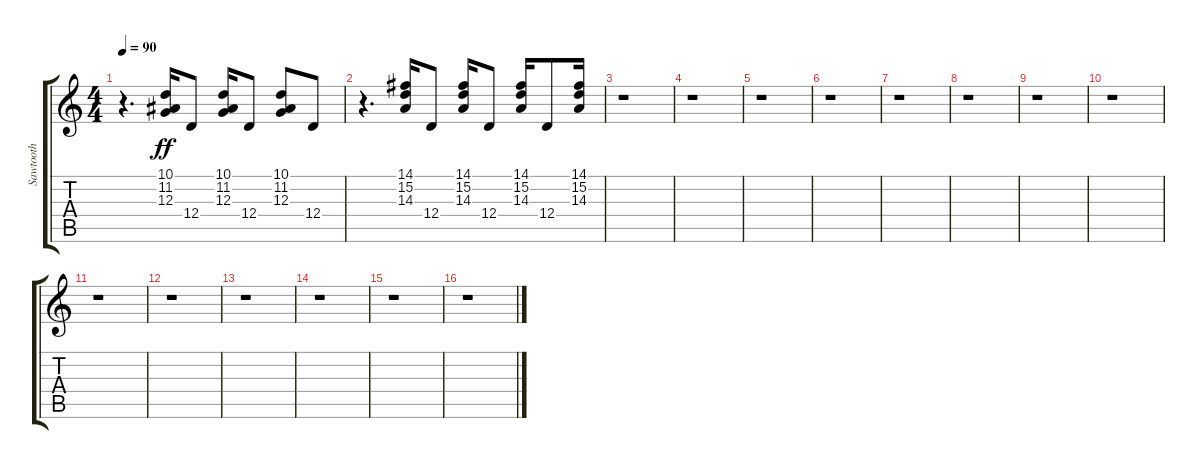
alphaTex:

\track ("Sawtooth" "Sawtooth") {instrument lead2sawtooth}
\staff {score tabs}
\tuning (E4 B3 G3 D3 A2 E2) {hide}
\ts (4 4)
\tempo 90
\clef g2
\ks c
r.4{d dy f} (10.1 11.2 12.3).16{dy ff balance 0} 12.4.8 (10.1 11.2 12.3).16{balance 16} 12.4.8 (10.1 11.2 12.3).8{balance 0} 12.4.8 |
r.4{d} (14.1 15.2 14.3).16{balance 16} 12.4.8 (14.1 15.2 14.3).16{balance 0} 12.4.8 (14.1 15.2 14.3).16{balance 16} 12.4.8 (14.1 15.2 14.3).16{balance 0} |
r.1 |
r.1 |
r.1 |
r.1 |
r.1 |
r.1 |
r.1 |
r.1 |
r.1 |
r.1 |
r.1 |
r.1 |
r.1 |
r.1
